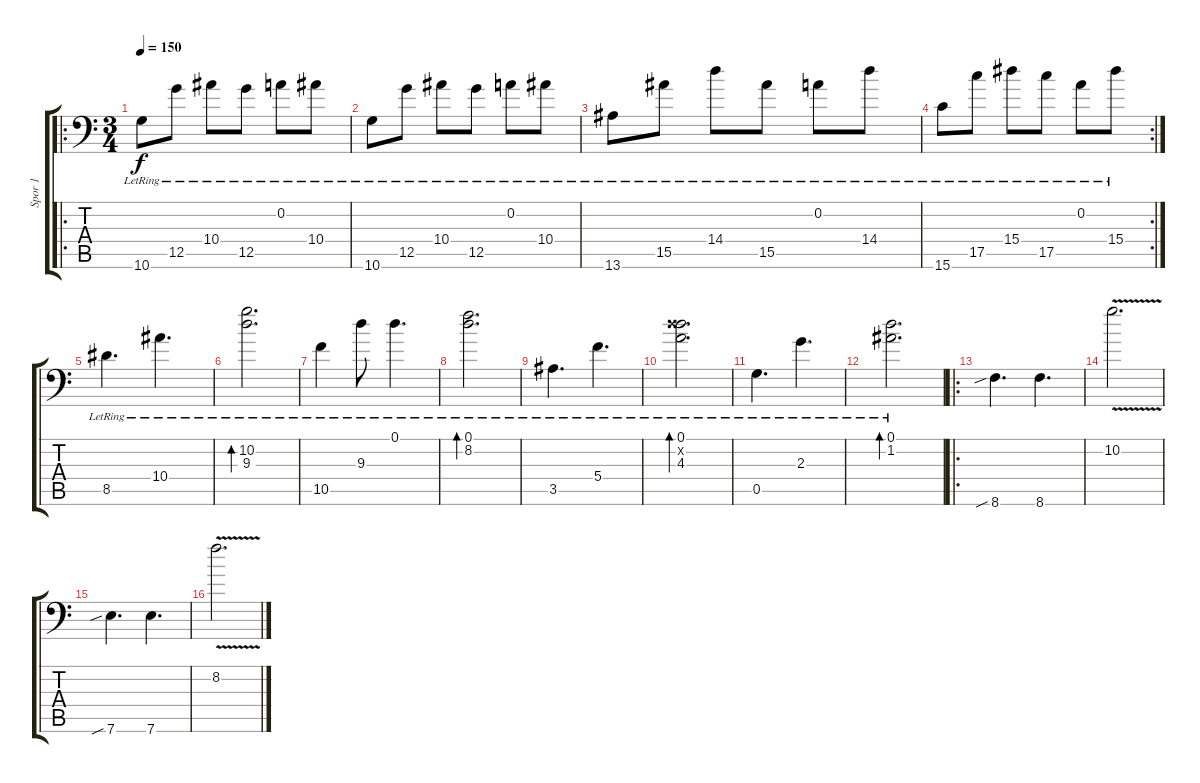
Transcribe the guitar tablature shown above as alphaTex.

\track ("Spor 1" "Spor 1") {instrument overdrivenguitar}
\staff {score tabs}
\tuning (D4 A3 F3 C3 G2 A1) {hide}
\ro
\ts (3 4)
\tempo 150
\clef f4
\ks c
10.6{lr}.8{dy f} 12.5{lr}.8 10.4{lr}.8 12.5{lr}.8 0.2{lr}.8 10.4{lr}.8 |
10.6{lr}.8 12.5{lr}.8 10.4{lr}.8 12.5{lr}.8 0.2{lr}.8 10.4{lr}.8 |
13.6{lr}.8 15.5{lr}.8 14.4{lr}.8 15.5{lr}.8 0.2{lr}.8 14.4{lr}.8 |
\rc 2
15.6{lr}.8 17.5{lr}.8 15.4{lr}.8 17.5{lr}.8 0.2{lr}.8 15.4{lr}.8 |
8.5{lr}.4{d} 10.4{lr}.4{d} |
(10.2{lr} 9.3{lr}).2{d bd 120} |
10.5{lr}.4 9.3{lr}.8 0.1{lr}.4{d} |
(0.1{lr} 8.2{lr}).2{d bd 120} |
3.5{lr}.4{d} 5.4{lr}.4{d} |
(0.1{lr} 5.2{x} 4.3{lr}).2{d bd 120} |
0.5{lr}.4{d} 2.3{lr}.4{d} |
(0.1{lr} 1.2{lr}).2{d bd 120} |
\ro
8.6{sib}.4{d} 8.6.4{d} |
10.2{v}.2{d} |
7.6{sib}.4{d} 7.6.4{d} |
8.2{v}.2{d}
